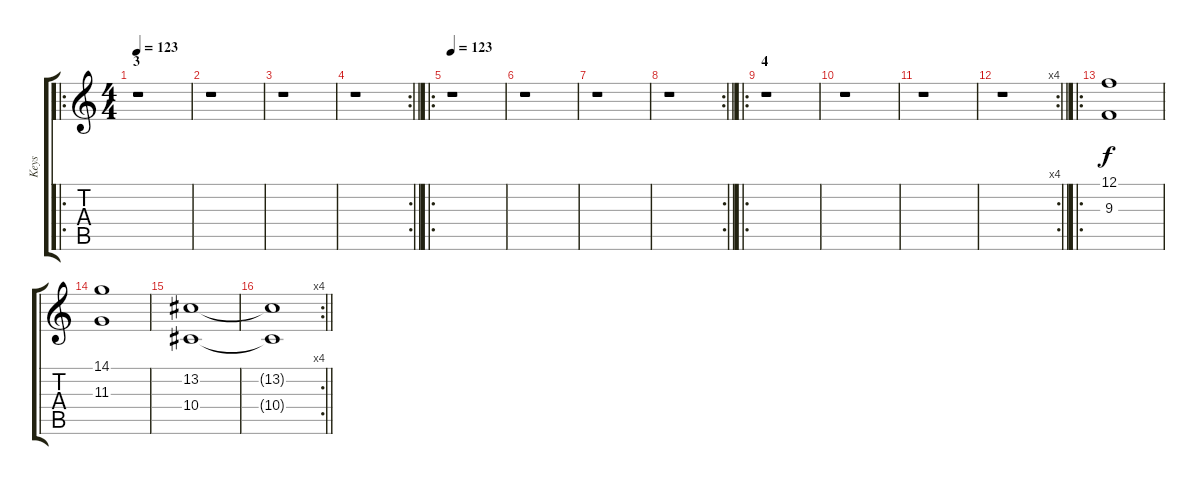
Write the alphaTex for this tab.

\track ("Keys" "Keys") {instrument flute}
\staff {score tabs}
\tuning (F4 C4 Ab3 Eb3 Bb2 F2) {hide}
\ro
\ts (4 4)
\section ("" "3")
\tempo 123
\clef g2
\ks c
r.1{dy f} |
r.1 |
r.1 |
\rc 2
\barLineRight lightlight
r.1 |
\ro
\section ("" "")
\tempo 123
r.1 |
r.1 |
r.1 |
\rc 2
\barLineRight lightlight
r.1 |
\ro
\section ("" "4")
r.1 |
r.1 |
r.1 |
\rc 4
\barLineRight lightlight
r.1 |
\ro
\section ("" "")
(12.1 9.3).1 |
(14.1 11.3).1 |
(13.2 10.4).1 |
\rc 4
\barLineRight lightlight
(13.2{t} 10.4{t}).1
